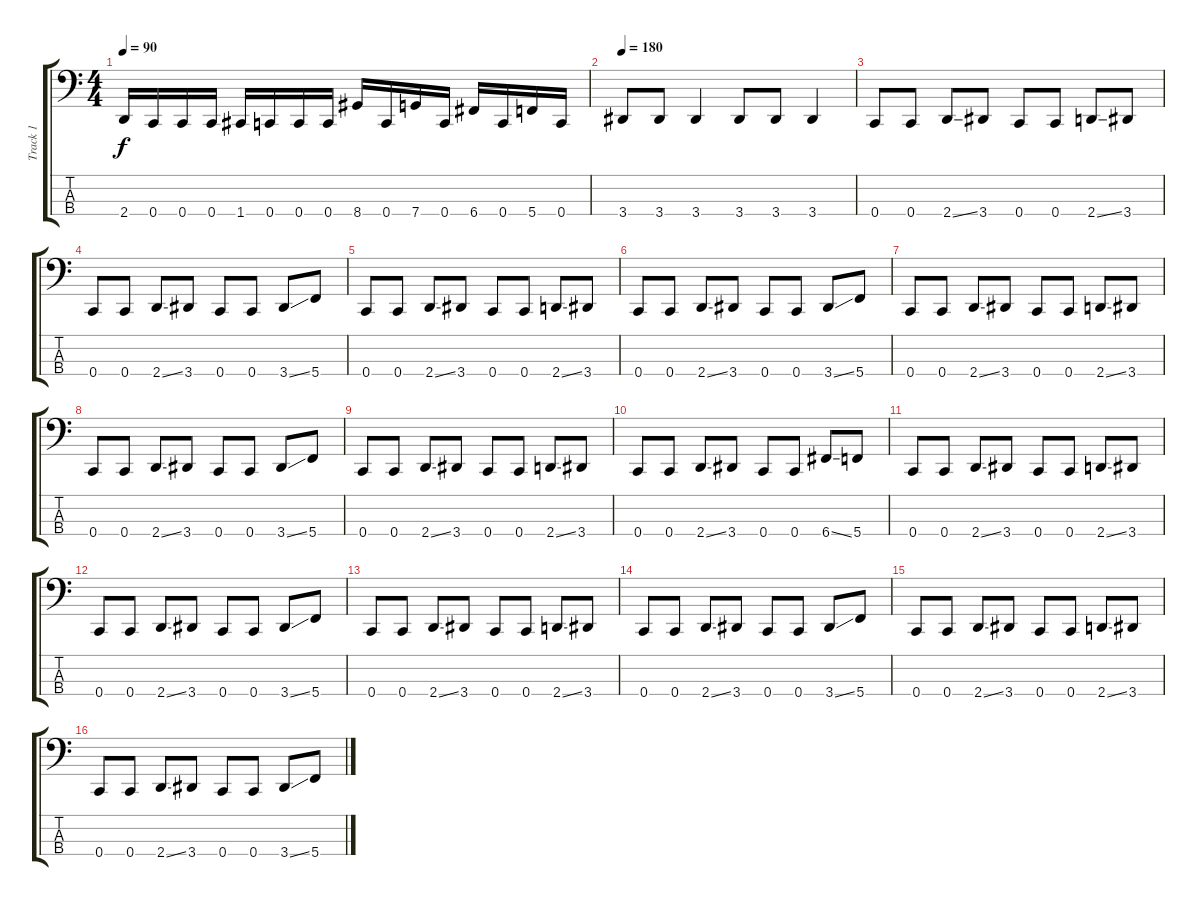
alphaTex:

\track ("Track 1" "Track 1") {instrument electricbassfinger}
\staff {score tabs}
\tuning (Eb2 Bb1 F1 C1) {hide}
\ts (4 4)
\tempo 90
\clef f4
\ks c
2.4.16{dy f} 0.4.16 0.4.16 0.4.16 1.4.16 0.4.16 0.4.16 0.4.16 8.4.16 0.4.16 7.4.16 0.4.16 6.4.16 0.4.16 5.4.16 0.4.16 |
\tempo 180
3.4.8 3.4.8 3.4.4 3.4.8 3.4.8 3.4.4 |
0.4.8 0.4.8 2.4{ss}.8 3.4.8 0.4.8 0.4.8 2.4{ss}.8 3.4.8 |
0.4.8 0.4.8 2.4{ss}.8 3.4.8 0.4.8 0.4.8 3.4{ss}.8 5.4.8 |
0.4.8 0.4.8 2.4{ss}.8 3.4.8 0.4.8 0.4.8 2.4{ss}.8 3.4.8 |
0.4.8 0.4.8 2.4{ss}.8 3.4.8 0.4.8 0.4.8 3.4{ss}.8 5.4.8 |
0.4.8 0.4.8 2.4{ss}.8 3.4.8 0.4.8 0.4.8 2.4{ss}.8 3.4.8 |
0.4.8 0.4.8 2.4{ss}.8 3.4.8 0.4.8 0.4.8 3.4{ss}.8 5.4.8 |
0.4.8 0.4.8 2.4{ss}.8 3.4.8 0.4.8 0.4.8 2.4{ss}.8 3.4.8 |
0.4.8 0.4.8 2.4{ss}.8 3.4.8 0.4.8 0.4.8 6.4{ss}.8 5.4.8 |
0.4.8 0.4.8 2.4{ss}.8 3.4.8 0.4.8 0.4.8 2.4{ss}.8 3.4.8 |
0.4.8 0.4.8 2.4{ss}.8 3.4.8 0.4.8 0.4.8 3.4{ss}.8 5.4.8 |
0.4.8 0.4.8 2.4{ss}.8 3.4.8 0.4.8 0.4.8 2.4{ss}.8 3.4.8 |
0.4.8 0.4.8 2.4{ss}.8 3.4.8 0.4.8 0.4.8 3.4{ss}.8 5.4.8 |
0.4.8 0.4.8 2.4{ss}.8 3.4.8 0.4.8 0.4.8 2.4{ss}.8 3.4.8 |
0.4.8 0.4.8 2.4{ss}.8 3.4.8 0.4.8 0.4.8 3.4{ss}.8 5.4.8
